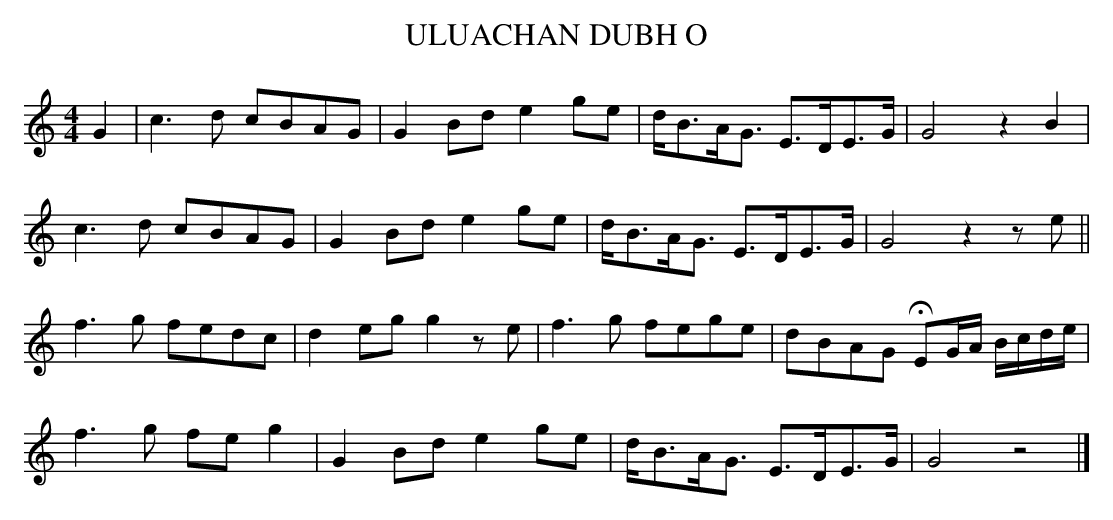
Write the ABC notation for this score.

X:1
T:ULUACHAN DUBH O
L:1/8
M:4/4
K:C
G2|c3d cBAG|G2Bd e2ge|d<BA<G E>DE>G|G4z2B2|
c3d cBAG|G2Bd e2ge|d<BA<G E>DE>G|G4 z2 ze||
f3g fedc|d2eg g2ze|f3g fege|dBAG HEG/A/ B/c/d/e/|
f3g feg2|G2 Bd e2ge|d<BA<G E>DE>G|G4z4|]
